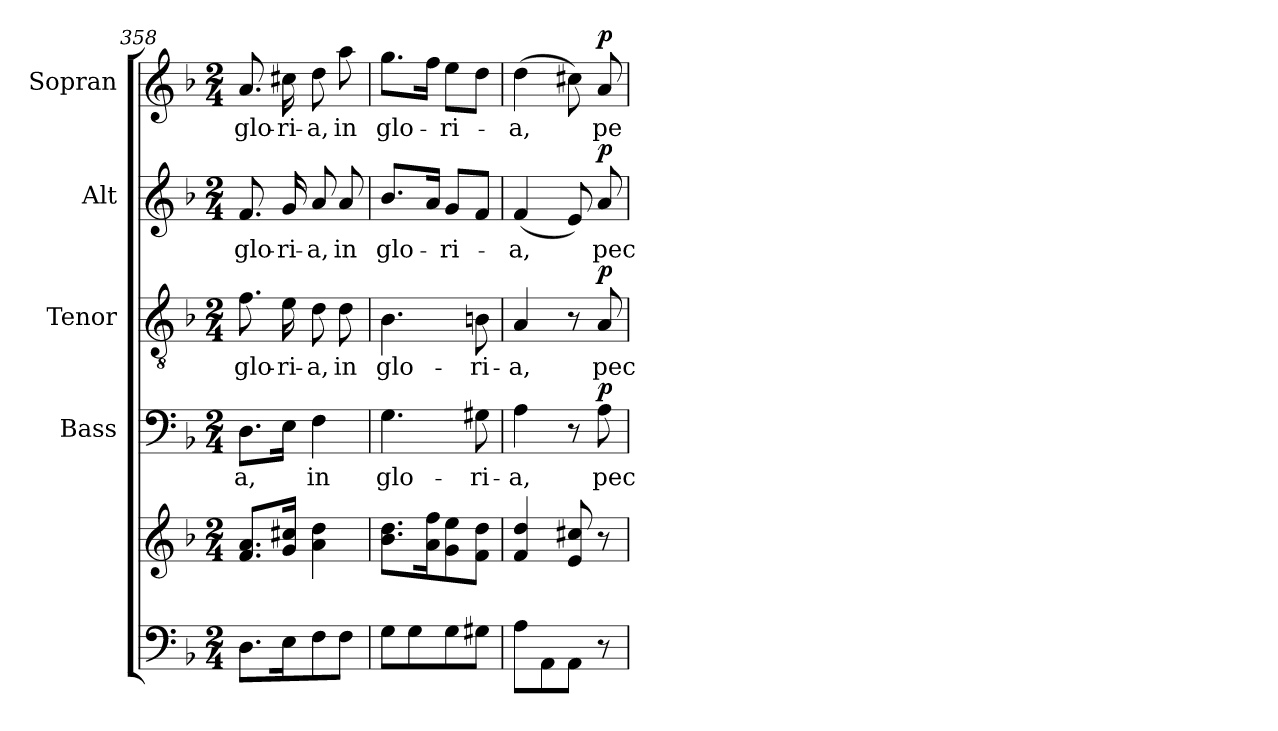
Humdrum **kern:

**kern	**kern	**kern	**text	**dynam	**kern	**text	**dynam	**kern	**text	**dynam	**kern	**text	**dynam
*part5	*part5	*part4	*part4	*part4	*part3	*part3	*part3	*part2	*part2	*part2	*part1	*part1	*part1
*staff6	*staff5	*staff4	*staff4	*staff4	*staff3	*staff3	*staff3	*staff2	*staff2	*staff2	*staff1	*staff1	*staff1
*	*	*I"Bass	*	*	*I"Tenor	*	*	*I"Alt	*	*	*I"Sopran	*	*
*	*	*I'B.	*	*	*I'T.	*	*	*I'A.	*	*	*I'S.	*	*
*clefF4	*clefG2	*clefF4	*	*	*clefGv2	*	*	*clefG2	*	*	*clefG2	*	*
*k[b-]	*k[b-]	*k[b-]	*	*	*k[b-]	*	*	*k[b-]	*	*	*k[b-]	*	*
*F:	*F:	*F:	*	*	*F:	*	*	*F:	*	*	*F:	*	*
*M2/4	*M2/4	*M2/4	*	*	*M2/4	*	*	*M2/4	*	*	*M2/4	*	*
=358	=358	=358	=358	=358	=358	=358	=358	=358	=358	=358	=358	=358	=358
!	!	!	!LO:LY:b	!	!	!LO:LY:b	!	!	!LO:LY:b	!	!	!LO:LY:b	!
8.D\L	8.f/ 8.a/L	8.D\L	-a,	.	8.f\	glo-	.	8.f/	glo-	.	8.a/	glo-	.
!	!	!	!	!	!	!LO:LY:b	!	!	!LO:LY:b	!	!	!LO:LY:b	!
16E\k	16g/ 16cc#X/Jk	16E\Jk	.	.	16e\	-ri-	.	16g/	-ri-	.	16cc#X\	-ri-	.
!	!	!	!LO:LY:b	!	!	!LO:LY:b	!	!	!LO:LY:b	!	!	!LO:LY:b	!
8F\	4a\ 4dd\	4F\	in	.	8d\	-a,	.	8a/	-a,	.	8dd\	-a,	.
!	!	!	!	!	!	!LO:LY:b	!	!	!LO:LY:b	!	!	!LO:LY:b	!
8F\J	.	.	.	.	8d\	in	.	8a/	in	.	8aa\	in	.
=359	=359	=359	=359	=359	=359	=359	=359	=359	=359	=359	=359	=359	=359
!	!	!	!LO:LY:b	!	!	!LO:LY:b	!	!	!LO:LY:b	!	!	!LO:LY:b	!
8G\L	8.b-\ 8.dd\L	4.G\	glo-	.	4.B-\	glo-	.	8.b-/L	glo-	.	8.gg\L	glo-	.
8G\	.	.	.	.	.	.	.	.	.	.	.	.	.
.	16a\ 16ff\k	.	.	.	.	.	.	16a/Jk	.	.	16ff\Jk	.	.
!	!	!	!	!	!	!	!	!	!LO:LY:b	!	!	!LO:LY:b	!
8G\	8g\ 8ee\	.	.	.	.	.	.	8g/L	-ri-	.	8ee\L	-ri-	.
!	!	!	!LO:LY:b	!	!	!LO:LY:b	!	!	!	!	!	!	!
8G#X\J	8f\ 8dd\J	8G#X\	-ri-	.	8Bn\	-ri-	.	8f/J	.	.	8dd\J	.	.
=360	=360	=360	=360	=360	=360	=360	=360	=360	=360	=360	=360	=360	=360
!	!	!	!LO:LY:b	!	!	!LO:LY:b	!	!	!LO:LY:b	!	!	!LO:LY:b	!
8A\L	4f/ 4dd/	4A\	-a,	.	4A/	-a,	.	(<4f/	-a,	.	(>4dd\	-a,	.
8AA\	.	.	.	.	.	.	.	.	.	.	.	.	.
8AA\J	8e/ 8cc#X/	8r	.	.	8r	.	.	8e/)	.	.	8cc#X\)	.	.
!	!	!	!LO:LY:b	!LO:DY:a	!	!LO:LY:b	!LO:DY:a	!	!LO:LY:b	!LO:DY:a	!	!LO:LY:b	!LO:DY:a
8r	8r	8A\	pec-	p	8A/	pec-	p	8a/	pec-	p	8a/	pe-	p
=	=	=	=	=	=	=	=	=	=	=	=	=	=
*-	*-	*-	*-	*-	*-	*-	*-	*-	*-	*-	*-	*-	*-
